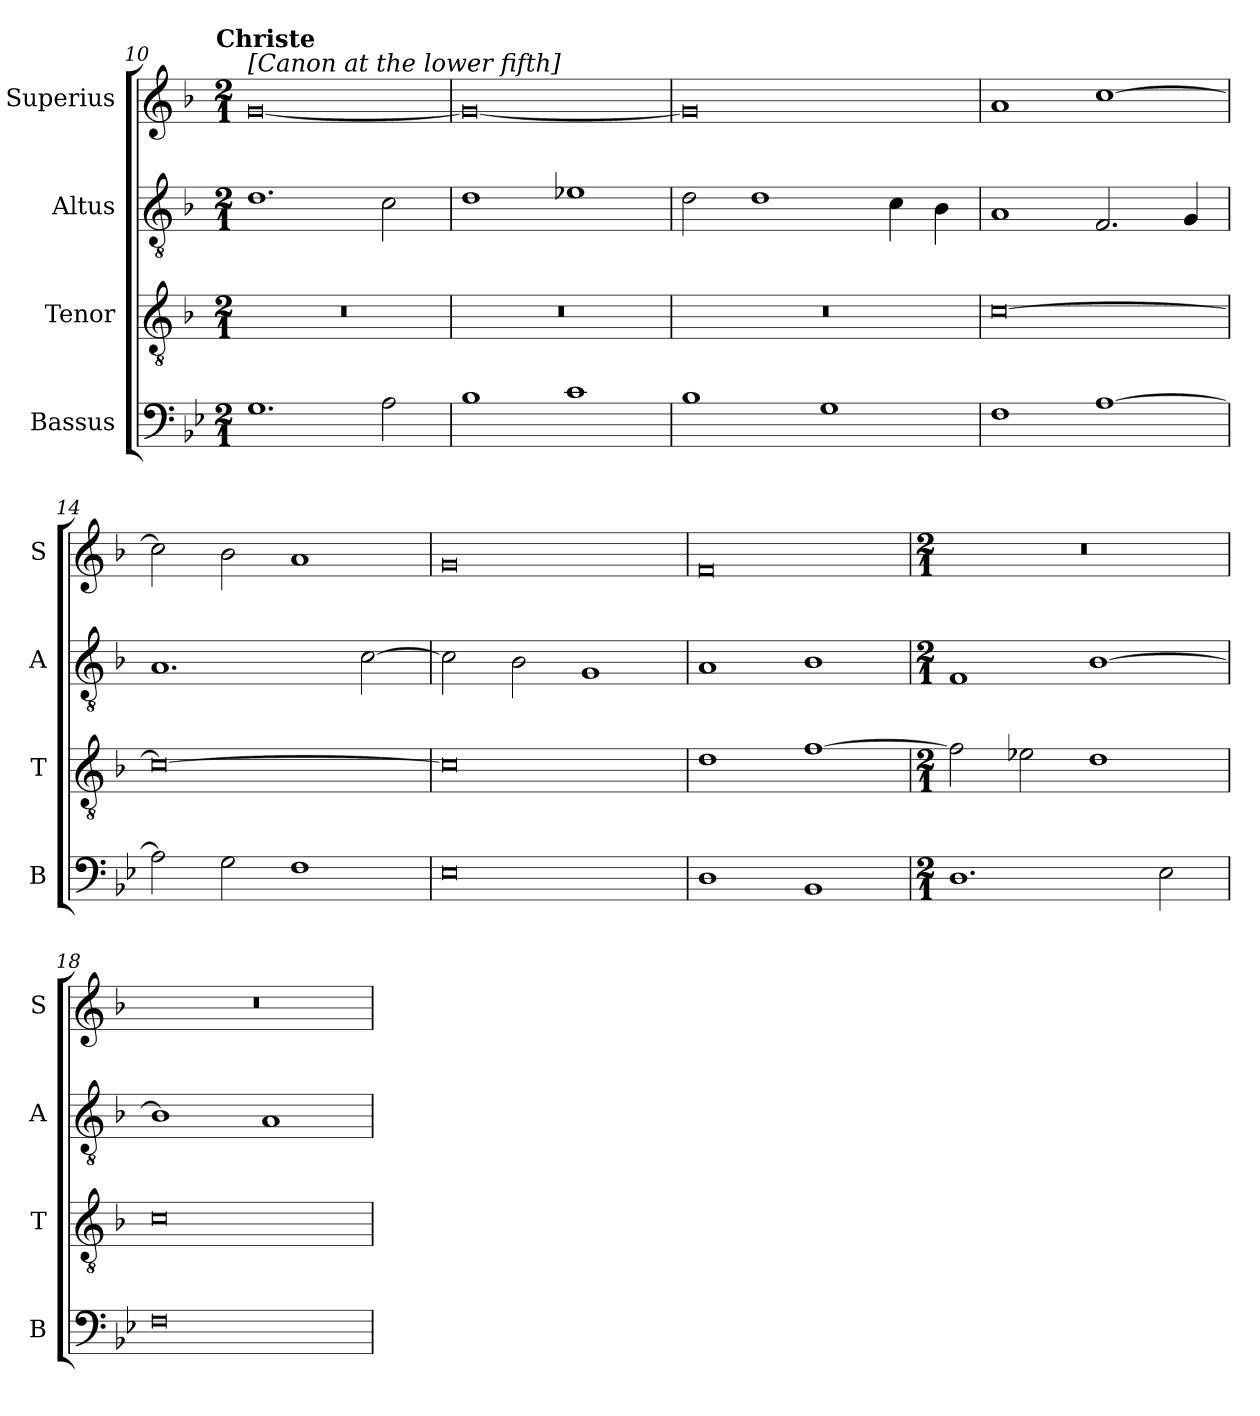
**kern	**kern	**kern	**kern
*part4	*part3	*part2	*part1
*staff4	*staff3	*staff2	*staff1
*I"Bassus	*I"Tenor	*I"Altus	*I"Superius
*I'B	*I'T	*I'A	*I'S
!!LO:LB:g=z
*clefF4	*clefGv2	*clefGv2	*clefG2
*k[b-e-]	*k[b-]	*k[b-]	*k[b-]
!!LO:TX:omd:t=Christe
*M2/1	*M2/1	*M2/1	*M2/1
=10	=10	=10	=10
!	!	!	!LO:TX:a:t=[Canon at the lower fifth]
1.G	0r	1.d	[0g
2A\	.	2c\	.
=11	=11	=11	=11
1B-	0r	1d	0g_
1c	.	1e-X	.
=12	=12	=12	=12
1B-	0r	2d\	0g]
.	.	1d	.
1G	.	.	.
.	.	4c\	.
.	.	4B-\	.
=13	=13	=13	=13
1F	[0c	1A	1a
[1A	.	2.F/	[1cc
.	.	4G/	.
=14	=14	=14	=14
2A\]	0c_	1.A	2cc\]
2G\	.	.	2b-\
1F	.	.	1a
.	.	[2c\	.
=15	=15	=15	=15
0E-	0c]	2c\]	0g
.	.	2B-\	.
.	.	1G	.
=16	=16	=16	=16
1D	1d	1A	0f
1BB-	[1f	1B-	.
=17	=17	=17	=17
*M2/1	*M2/1	*M2/1	*M2/1
1.D	2f\]	1F	0r
.	2e-X\	.	.
.	1d	[1B-	.
2E-\	.	.	.
=18	=18	=18	=18
0F	0c	1B-]	0r
.	.	1A	.
=	=	=	=
*-	*-	*-	*-
